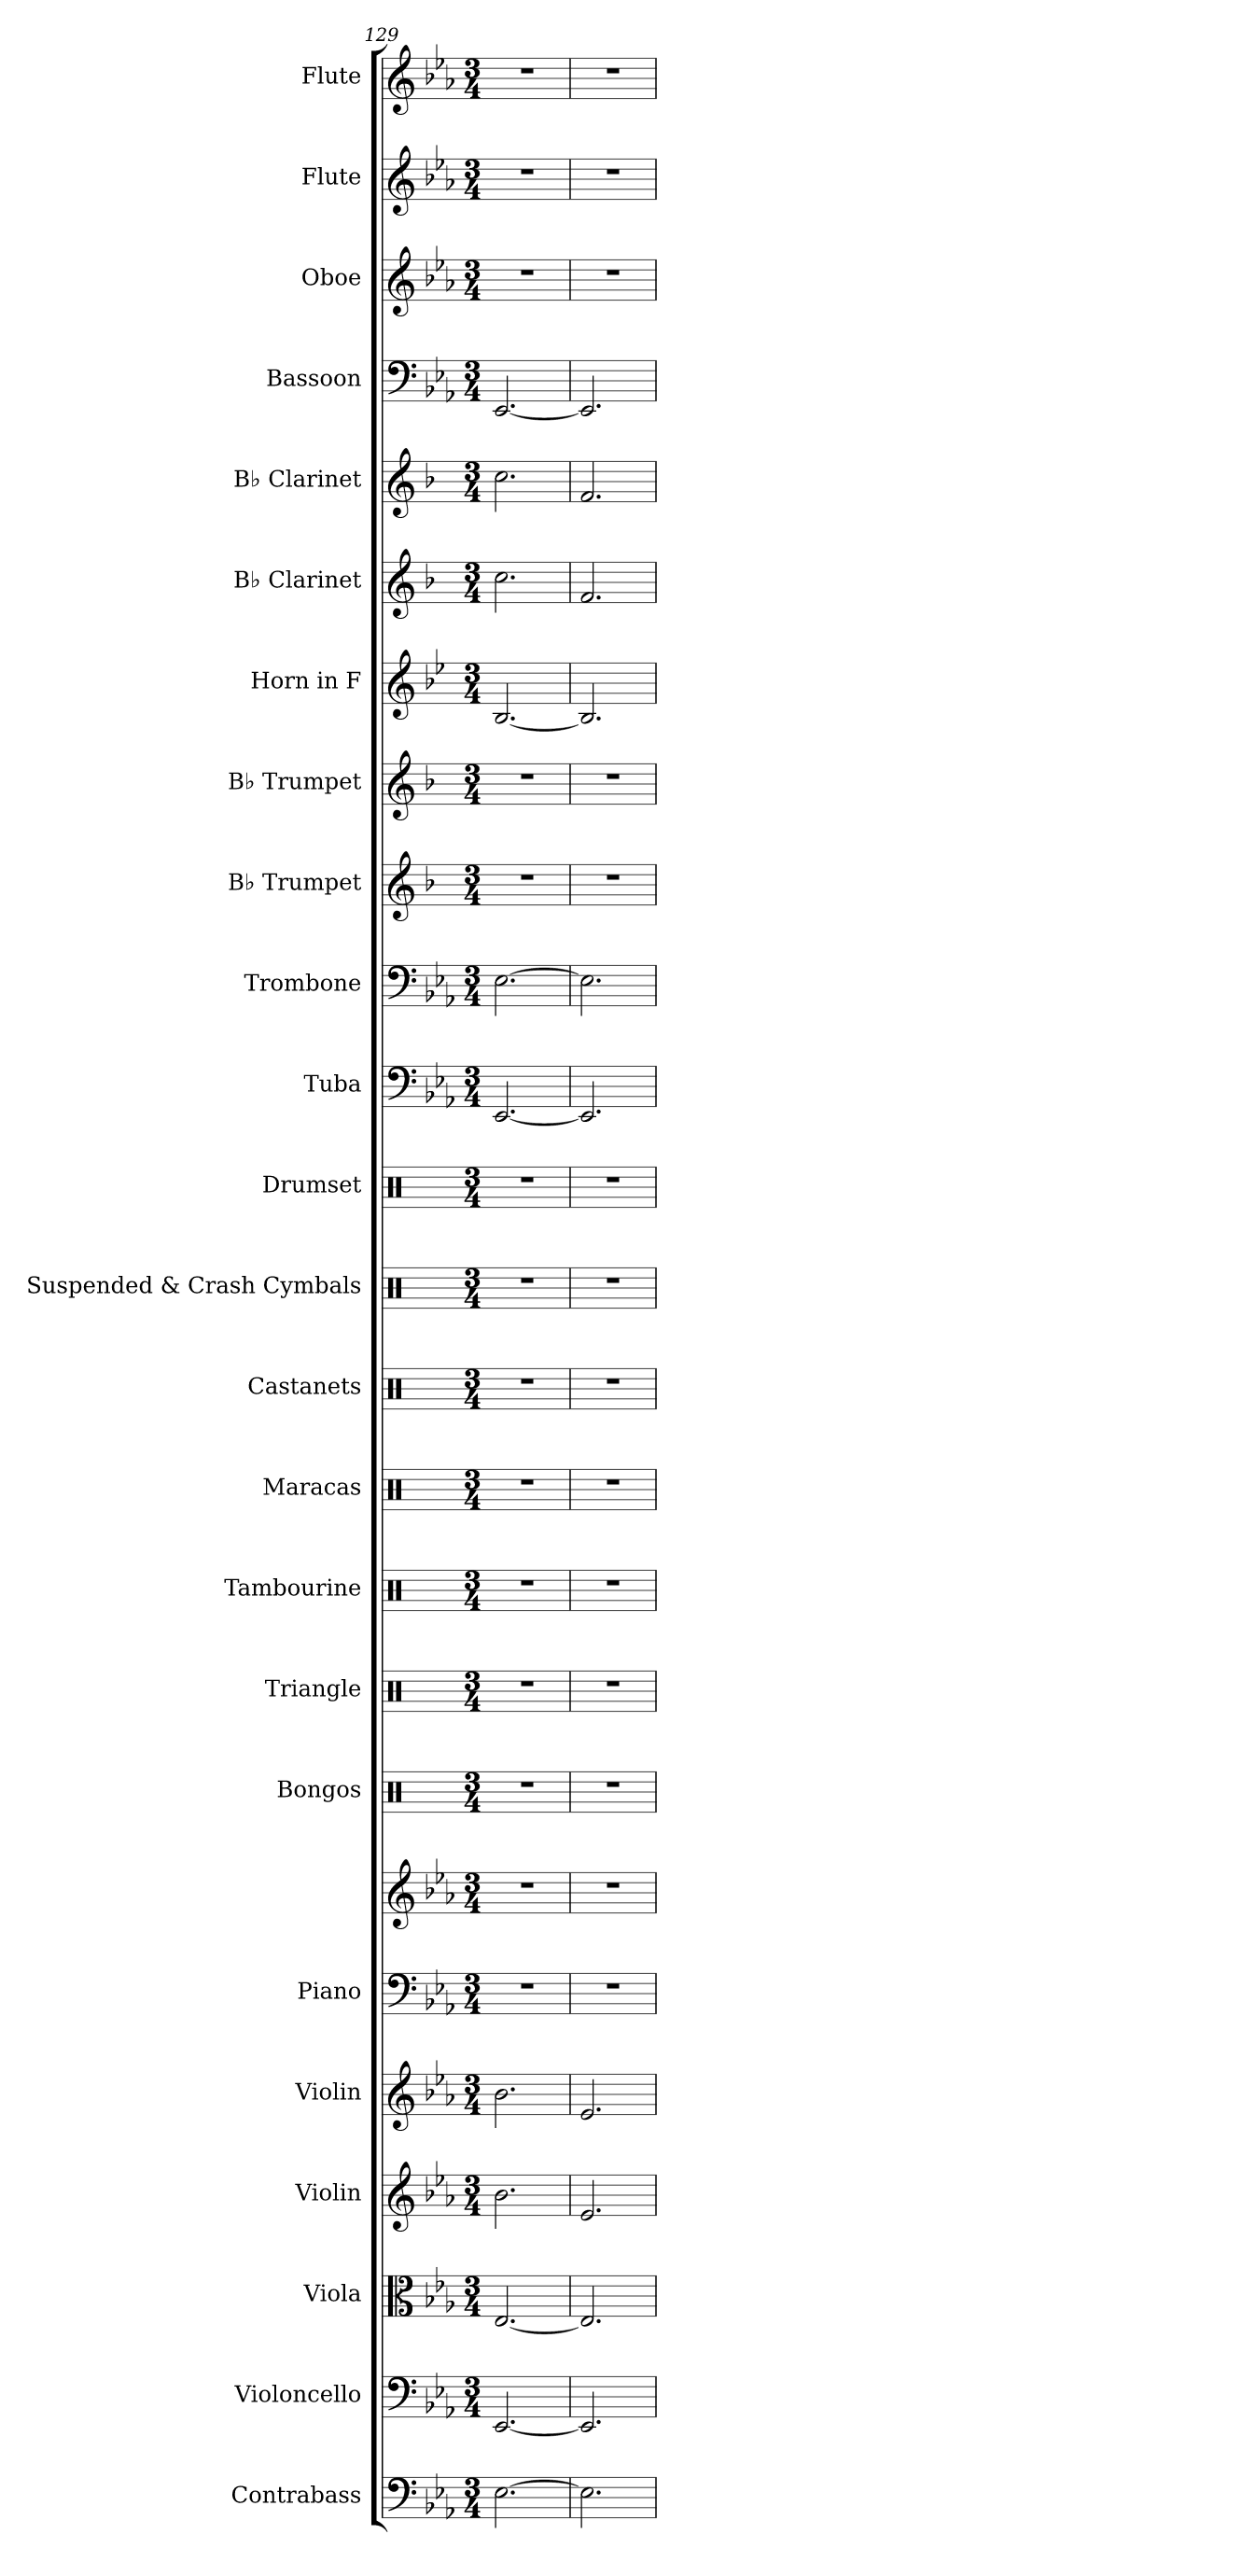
**kern	**kern	**kern	**kern	**kern	**kern	**kern	**kern	**kern	**kern	**kern	**kern	**kern	**kern	**kern	**kern	**kern	**kern	**kern	**kern	**kern	**kern	**kern	**kern	**kern
*part24	*part23	*part22	*part21	*part20	*part19	*part19	*part18	*part17	*part16	*part15	*part14	*part13	*part12	*part11	*part10	*part9	*part8	*part7	*part6	*part5	*part4	*part3	*part2	*part1
*staff25	*staff24	*staff23	*staff22	*staff21	*staff20	*staff19	*staff18	*staff17	*staff16	*staff15	*staff14	*staff13	*staff12	*staff11	*staff10	*staff9	*staff8	*staff7	*staff6	*staff5	*staff4	*staff3	*staff2	*staff1
*I"Contrabass	*I"Violoncello	*I"Viola	*I"Violin	*I"Violin	*I"Piano	*	*I"Bongos	*I"Triangle	*I"Tambourine	*I"Maracas	*I"Castanets	*I"Suspended &amp; Crash Cymbals	*I"Drumset	*I"Tuba	*I"Trombone	*I"B♭ Trumpet	*I"B♭ Trumpet	*I"Horn in F	*I"B♭ Clarinet	*I"B♭ Clarinet	*I"Bassoon	*I"Oboe	*I"Flute	*I"Flute
*I'Cb.	*I'Vc.	*I'Vla.	*I'Vln.	*I'Vln.	*I'Pno.	*	*I'Bon.	*I'Trgl.	*I'Tamb.	*I'Mrcs.	*I'Cst.	*I'Cym.	*I'D. Set	*I'Tba.	*I'Tbn.	*I'B♭ Tpt.	*I'B♭ Tpt.	*	*I'B♭ Cl.	*I'B♭ Cl.	*I'Bsn.	*I'Ob.	*I'Fl.	*I'Fl.
*clefF4	*clefF4	*clefC3	*clefG2	*clefG2	*clefF4	*clefG2	*clefX	*clefX	*clefX	*clefX	*clefX	*clefX	*clefX	*clefF4	*clefF4	*clefG2	*clefG2	*clefG2	*clefG2	*clefG2	*clefF4	*clefG2	*clefG2	*clefG2
*ITrd7c12	*	*	*	*	*	*	*	*	*	*	*	*	*	*	*	*ITrd1c2	*ITrd1c2	*ITrd4c7	*ITrd1c2	*ITrd1c2	*	*	*	*
*k[b-e-a-]	*k[b-e-a-]	*k[b-e-a-]	*k[b-e-a-]	*k[b-e-a-]	*k[b-e-a-]	*k[b-e-a-]	*k[]	*k[]	*k[]	*k[]	*k[]	*k[]	*k[]	*k[b-e-a-]	*k[b-e-a-]	*k[b-e-a-]	*k[b-e-a-]	*k[b-e-a-]	*k[b-e-a-]	*k[b-e-a-]	*k[b-e-a-]	*k[b-e-a-]	*k[b-e-a-]	*k[b-e-a-]
*M3/4	*M3/4	*M3/4	*M3/4	*M3/4	*M3/4	*M3/4	*M3/4	*M3/4	*M3/4	*M3/4	*M3/4	*M3/4	*M3/4	*M3/4	*M3/4	*M3/4	*M3/4	*M3/4	*M3/4	*M3/4	*M3/4	*M3/4	*M3/4	*M3/4
=129	=129	=129	=129	=129	=129	=129	=129	=129	=129	=129	=129	=129	=129	=129	=129	=129	=129	=129	=129	=129	=129	=129	=129	=129
[2.EE-\	[2.EE-/	[2.E-/	2.b-\	2.b-\	2.r	2.r	2.r	2.r	2.r	2.r	2.r	2.r	2.r	[2.EE-/	[2.E-\	2.r	2.r	[2.E-/	2.b-\	2.b-\	[2.EE-/	2.r	2.r	2.r
!!LO:PB:g=z
=130	=130	=130	=130	=130	=130	=130	=130	=130	=130	=130	=130	=130	=130	=130	=130	=130	=130	=130	=130	=130	=130	=130	=130	=130
2.EE-\]	2.EE-/]	2.E-/]	2.e-/	2.e-/	2.r	2.r	2.r	2.r	2.r	2.r	2.r	2.r	2.r	2.EE-/]	2.E-\]	2.r	2.r	2.E-/]	2.e-/	2.e-/	2.EE-/]	2.r	2.r	2.r
=	=	=	=	=	=	=	=	=	=	=	=	=	=	=	=	=	=	=	=	=	=	=	=	=
*-	*-	*-	*-	*-	*-	*-	*-	*-	*-	*-	*-	*-	*-	*-	*-	*-	*-	*-	*-	*-	*-	*-	*-	*-
